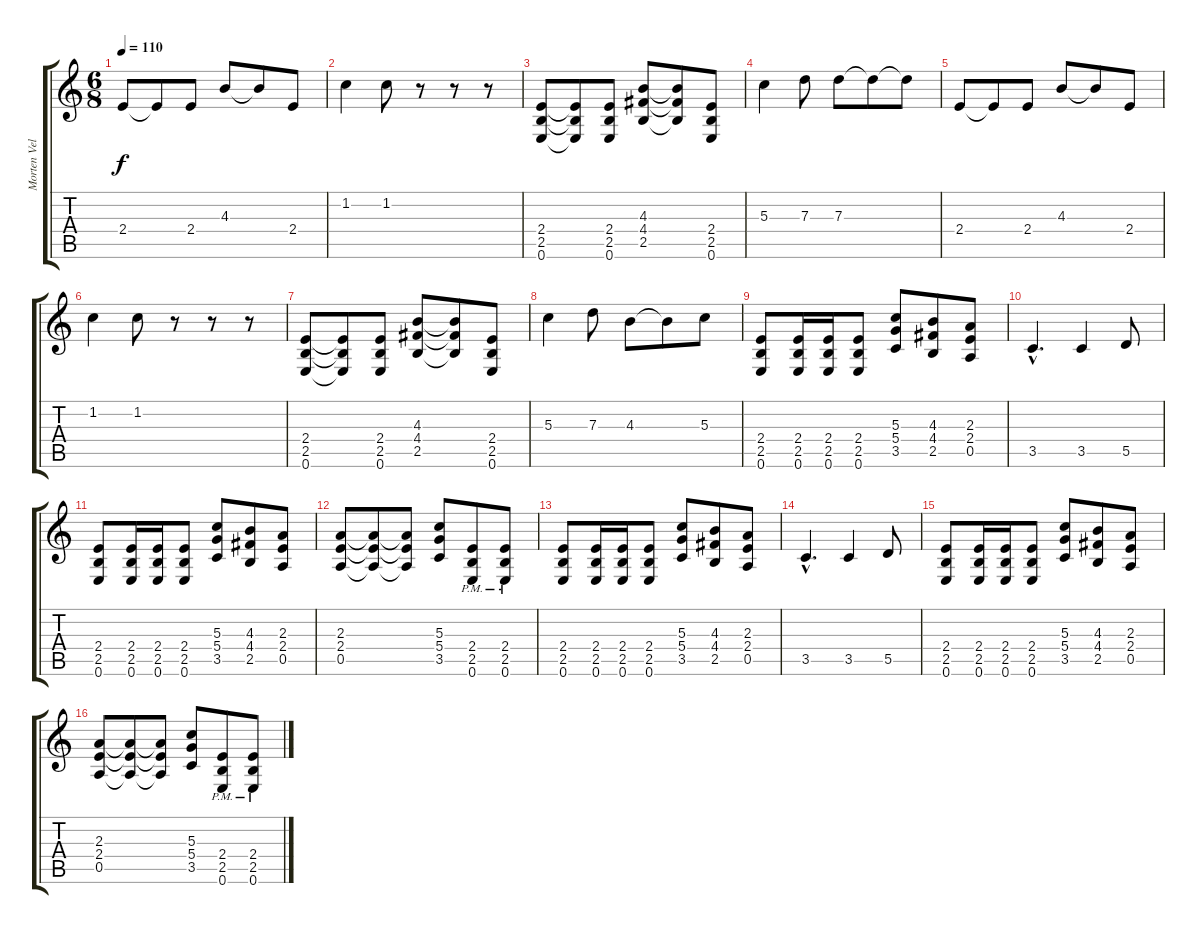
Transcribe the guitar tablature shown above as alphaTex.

\track ("Morten Veland" "Morten Vel") {instrument distortionguitar}
\staff {score tabs}
\tuning (E4 B3 G3 D3 A2 E2) {hide}
\ts (6 8)
\tempo 110
\clef g2
\ks c
2.4.8{dy f} 2.4{t}.8 2.4.8 4.3.8 4.3{t}.8 2.4.8 |
1.2.4 1.2.8 r.8 r.8 r.8 |
(2.4 2.5 0.6).8 (2.4{t} 2.5{t} 0.6{t}).8 (2.4 2.5 0.6).8 (4.3 4.4 2.5).8 (4.3{t} 4.4{t} 2.5{t}).8 (2.4 2.5 0.6).8 |
5.3.4 7.3.8 7.3.8 7.3{t}.8 7.3{t}.8 |
2.4.8 2.4{t}.8 2.4.8 4.3.8 4.3{t}.8 2.4.8 |
1.2.4 1.2.8 r.8 r.8 r.8 |
(2.4 2.5 0.6).8 (2.4{t} 2.5{t} 0.6{t}).8 (2.4 2.5 0.6).8 (4.3 4.4 2.5).8 (4.3{t} 4.4{t} 2.5{t}).8 (2.4 2.5 0.6).8 |
5.3.4 7.3.8 4.3.8 4.3{t}.8 5.3.8 |
(2.4 2.5 0.6).8 (2.4 2.5 0.6).16 (2.4 2.5 0.6).16 (2.4 2.5 0.6).8 (5.3 5.4 3.5).8 (4.3 4.4 2.5).8 (2.3 2.4 0.5).8 |
3.5{hac}.4{d} 3.5.4 5.5.8 |
(2.4 2.5 0.6).8 (2.4 2.5 0.6).16 (2.4 2.5 0.6).16 (2.4 2.5 0.6).8 (5.3 5.4 3.5).8 (4.3 4.4 2.5).8 (2.3 2.4 0.5).8 |
(2.3 2.4 0.5).8 (2.3{t} 2.4{t} 0.5{t}).8 (2.3{t} 2.4{t} 0.5{t}).8 (5.3 5.4 3.5).8 (2.4{pm} 2.5{pm} 0.6{pm}).8 (2.4{pm} 2.5{pm} 0.6{pm}).8 |
(2.4 2.5 0.6).8 (2.4 2.5 0.6).16 (2.4 2.5 0.6).16 (2.4 2.5 0.6).8 (5.3 5.4 3.5).8 (4.3 4.4 2.5).8 (2.3 2.4 0.5).8 |
3.5{hac}.4{d} 3.5.4 5.5.8 |
(2.4 2.5 0.6).8 (2.4 2.5 0.6).16 (2.4 2.5 0.6).16 (2.4 2.5 0.6).8 (5.3 5.4 3.5).8 (4.3 4.4 2.5).8 (2.3 2.4 0.5).8 |
(2.3 2.4 0.5).8 (2.3{t} 2.4{t} 0.5{t}).8 (2.3{t} 2.4{t} 0.5{t}).8 (5.3 5.4 3.5).8 (2.4{pm} 2.5{pm} 0.6{pm}).8 (2.4{pm} 2.5{pm} 0.6{pm}).8
